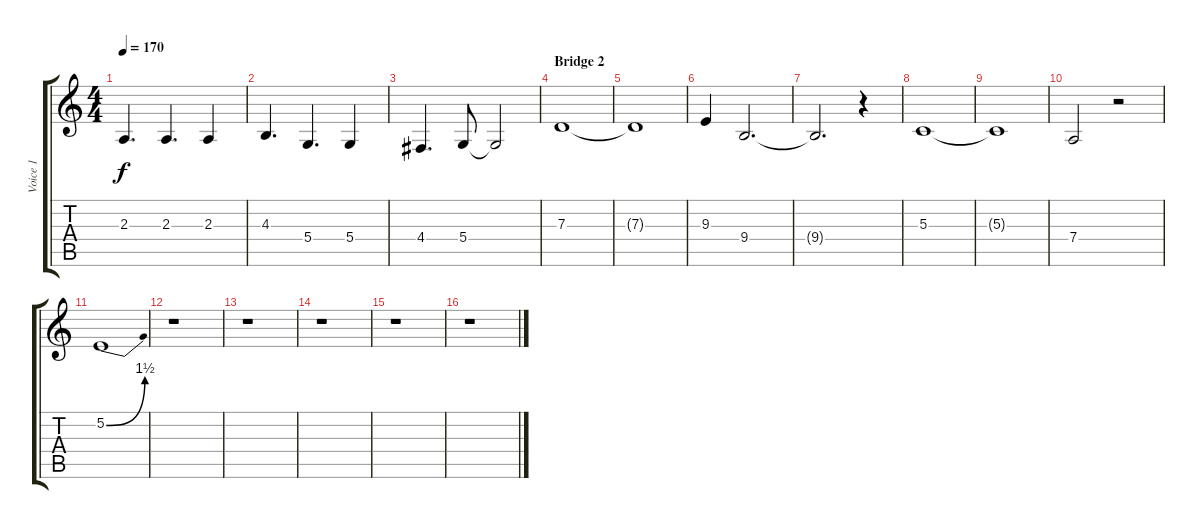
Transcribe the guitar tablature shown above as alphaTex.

\track ("Voice 1" "Voice 1") {instrument tenorsax}
\staff {score tabs}
\tuning (E4 B3 G3 D3 A2 E2) {hide}
\ts (4 4)
\tempo 170
\clef g2
\ks c
2.3.4{d dy f} 2.3.4{d} 2.3.4 |
4.3.4{d} 5.4.4{d} 5.4.4 |
4.4.4{d} 5.4.8 5.4{t}.2 |
\section ("" "Bridge 2")
7.3.1 |
7.3{t}.1 |
9.3.4 9.4.2{d} |
9.4{t}.2{d} r.4 |
5.3.1 |
5.3{t}.1 |
7.4.2 r.2 |
5.2{be (bend 0 0 60 6)}.1 |
r.1 |
r.1 |
r.1 |
r.1 |
r.1
